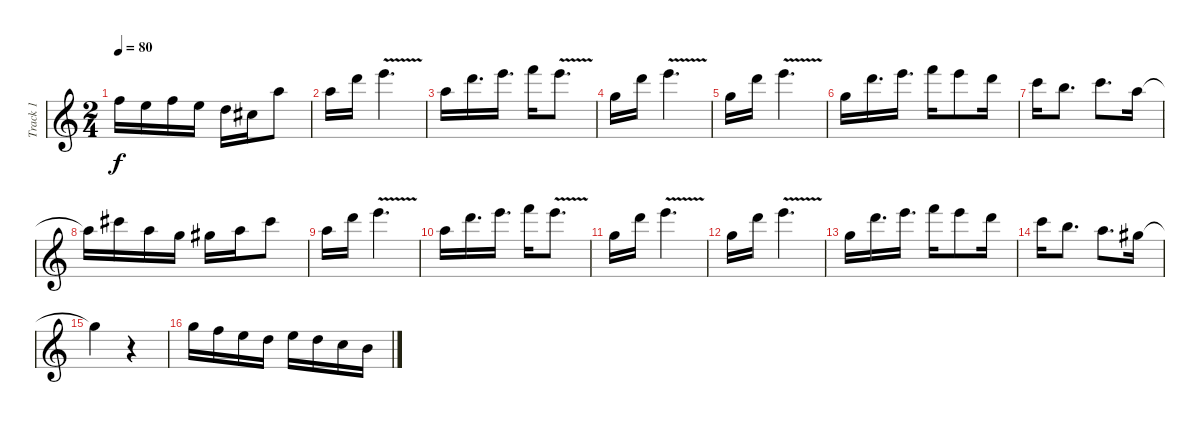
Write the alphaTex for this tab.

\track ("Track 1" "Track 1") {instrument overdrivenguitar}
\staff {score}
\tuning (E4 B3 G3 D3 A2 E2) {hide}
\ts (2 4)
\tempo 80
\clef g2
\ks c
10.3.16{dy f} 9.3.16 10.3.16 9.3.16 12.4.16 11.4.16 10.2.8 |
10.2.16 10.1.16 12.1{v}.4{d} |
10.2.16 10.1.16{d} 12.1.16{d} 13.1.16 12.1{v}.8{d} |
8.2.16 10.1.16 12.1{v}.4{d} |
8.2.16 10.1.16 12.1{v}.4{d} |
8.2.16 10.1.16{d} 12.1.16{d} 13.1.16 12.1.8 15.2.16 |
13.2.16 12.2.8{d} 13.2.8{d} 10.2.16 |
10.2{t}.16 9.1.16 10.2.16 12.3.16 9.2.16 10.2.16 9.1.8 |
10.2.16 10.1.16 12.1{v}.4{d} |
10.2.16 10.1.16{d} 12.1.16{d} 13.1.16 12.1{v}.8{d} |
8.2.16 10.1.16 12.1{v}.4{d} |
8.2.16 10.1.16 12.1{v}.4{d} |
8.2.16 10.1.16{d} 12.1.16{d} 13.1.16 12.1.8 10.1.16 |
8.1.16 7.1.8{d} 10.2.8{d} 9.2.16 |
9.2{t}.4 r.4 |
8.2.16 6.2.16 5.2.16 7.3.16 5.2.16 7.3.16 5.3.16 4.3.16
